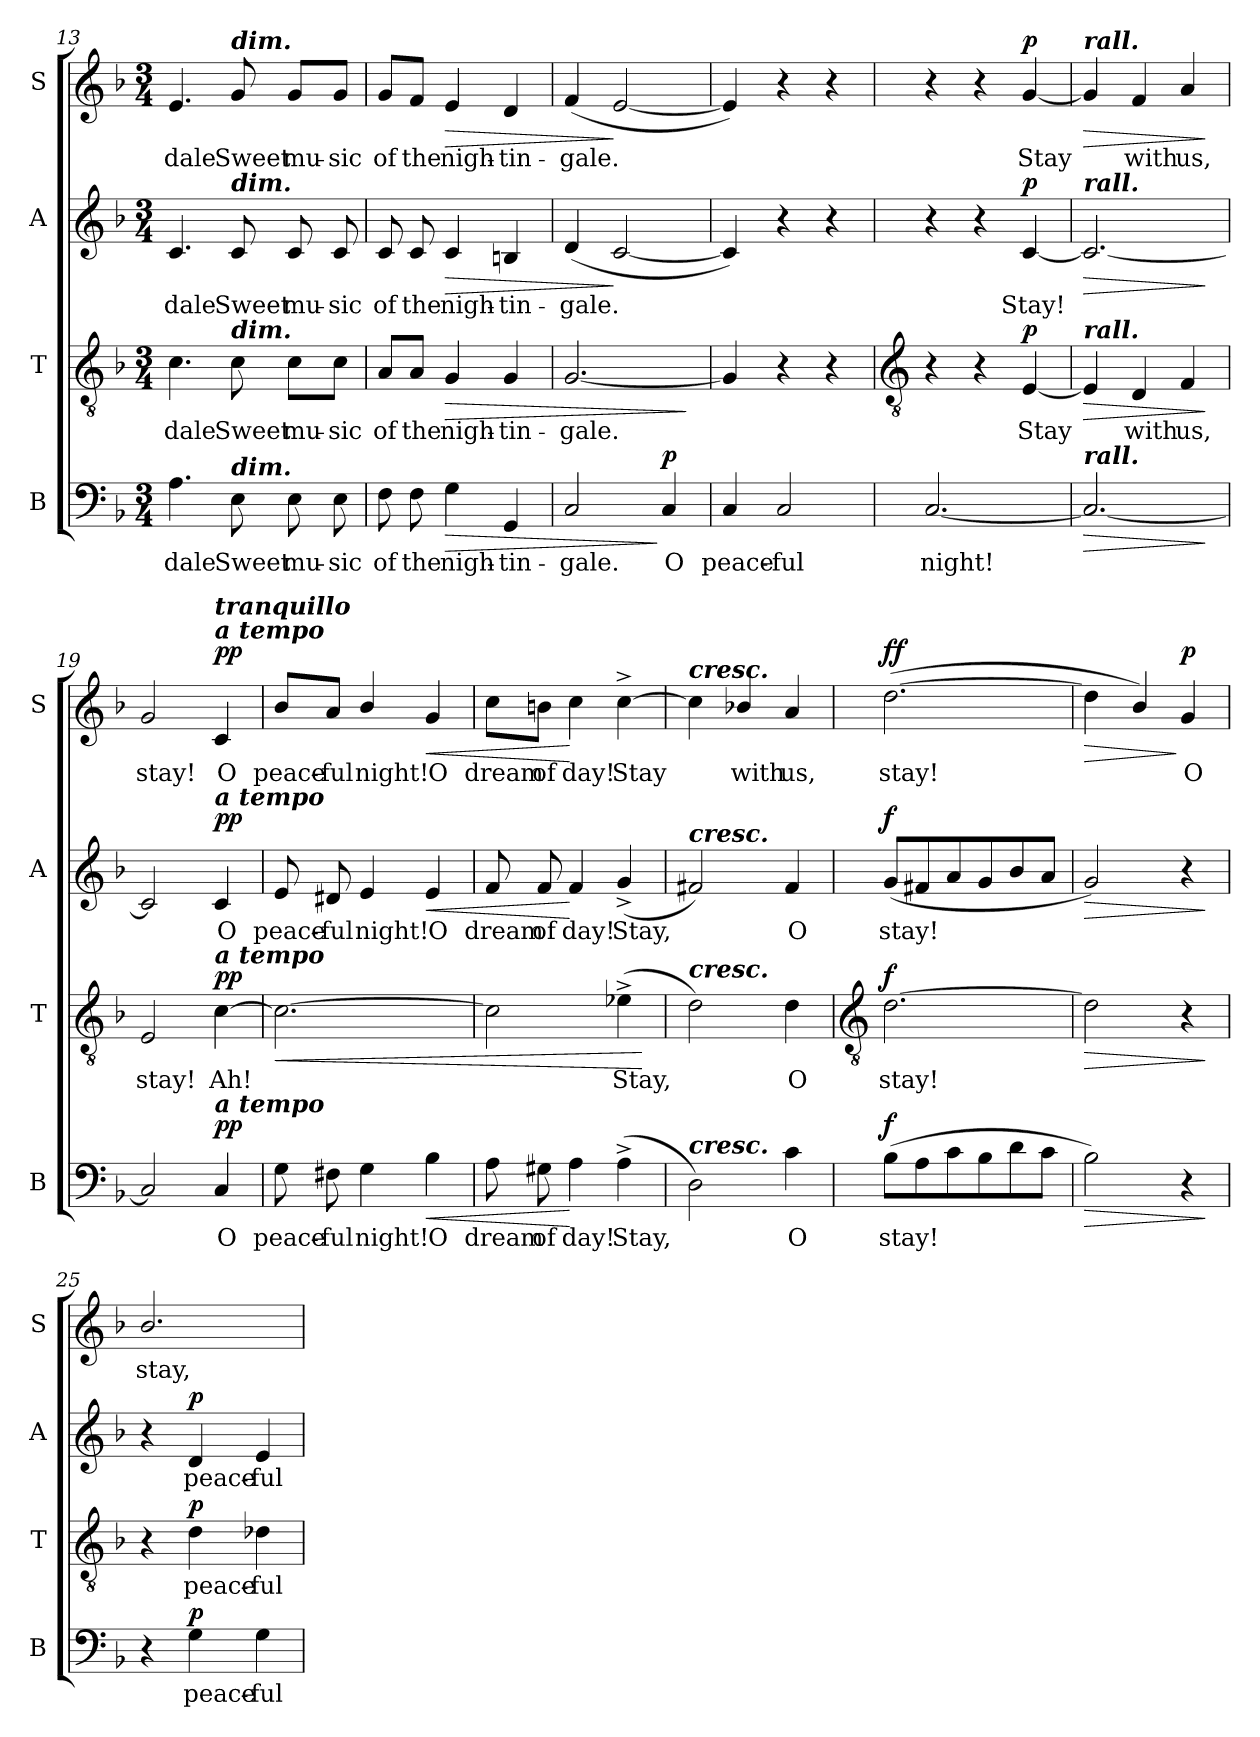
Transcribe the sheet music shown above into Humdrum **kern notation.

**kern	**text	**dynam	**kern	**text	**dynam	**kern	**text	**dynam	**kern	**text	**dynam
*part4	*part4	*part4	*part3	*part3	*part3	*part2	*part2	*part2	*part1	*part1	*part1
*staff4	*staff4	*staff4	*staff3	*staff3	*staff3	*staff2	*staff2	*staff2	*staff1	*staff1	*staff1
*I"B	*	*	*I"T	*	*	*I"A	*	*	*I"S	*	*
*I'B	*	*	*I'T	*	*	*I'A	*	*	*I'S	*	*
*clefF4	*	*	*clefGv2	*	*	*clefG2	*	*	*clefG2	*	*
*k[b-]	*	*	*k[b-]	*	*	*k[b-]	*	*	*k[b-]	*	*
*F:	*	*	*F:	*	*	*F:	*	*	*F:	*	*
*M3/4	*	*	*M3/4	*	*	*M3/4	*	*	*M3/4	*	*
=13	=13	=13	=13	=13	=13	=13	=13	=13	=13	=13	=13
!	!LO:LY:b	!	!	!LO:LY:b	!	!	!LO:LY:b	!	!	!LO:LY:b	!
4.A	dale	.	4.c	dale	.	4.c	dale	.	4.e	dale	.
!	!	!	!	!	!	!	!	!	!LO:TX:a:Bi:t=dim.	!	!
!	!	!	!	!	!	!LO:TX:a:Bi:t=dim.	!	!	!	!	!
!	!	!	!LO:TX:a:Bi:t=dim.	!	!	!	!	!	!	!	!
!LO:TX:a:Bi:t=dim.	!	!	!	!	!	!	!	!	!	!	!
!	!LO:LY:b	!	!	!LO:LY:b	!	!	!LO:LY:b	!	!	!LO:LY:b	!
8E	Sweet	.	8c	Sweet	.	8c	Sweet	.	8g	Sweet	.
!	!LO:LY:b	!	!	!LO:LY:b	!	!	!LO:LY:b	!	!	!LO:LY:b	!
8E	mu-	.	8c\L	mu-	.	8c	mu-	.	8g/L	mu-	.
!	!LO:LY:b	!	!	!LO:LY:b	!	!	!LO:LY:b	!	!	!LO:LY:b	!
8E	-sic	.	8c\J	-sic	.	8c	-sic	.	8g/J	-sic	.
=14	=14	=14	=14	=14	=14	=14	=14	=14	=14	=14	=14
!	!LO:LY:b	!	!	!LO:LY:b	!	!	!LO:LY:b	!	!	!LO:LY:b	!
8F	of	.	8A/L	of	.	8c	of	.	8g/L	of	.
!	!LO:LY:b	!	!	!LO:LY:b	!	!	!LO:LY:b	!	!	!LO:LY:b	!
8F	the	.	8A/J	the	.	8c	the	.	8f/J	the	.
!	!LO:LY:b	!LO:HP:b	!	!LO:LY:b	!LO:HP:b	!	!LO:LY:b	!LO:HP:b	!	!LO:LY:b	!LO:HP:b
4G	nigh-	>	4G	nigh-	>	4c	nigh-	>	4e	nigh-	>
!	!LO:LY:b	!	!	!LO:LY:b	!	!	!LO:LY:b	!	!	!LO:LY:b	!
4GG	-tin-	.	4G	-tin-	.	4Bn	-tin-	.	4d	-tin-	.
=15	=15	=15	=15	=15	=15	=15	=15	=15	=15	=15	=15
!	!LO:LY:b	!	!	!LO:LY:b	!	!	!LO:LY:b	!	!	!LO:LY:b	!
2C	-gale.	.	[2.G	-gale.	.	(<4d	-gale.	.	(<4f	-gale.	.
.	.	.	.	.	.	[2c	.	]	[2e	.	]
!	!LO:LY:b	!LO:DY:n=1:b	!	!	!	!	!	!	!	!	!
4C	O	] p	.	.	.	.	.	.	.	.	.
.	.	.	.	.	]	.	.	.	.	.	.
=16	=16	=16	=16	=16	=16	=16	=16	=16	=16	=16	=16
!	!LO:LY:b	!	!	!	!	!	!	!	!	!	!
4C	peace-	.	4G]	.	.	4c])	.	.	4e])	.	.
!	!LO:LY:b	!	!	!	!	!	!	!	!	!	!
2C	-ful	.	4r	.	.	4r	.	.	4r	.	.
.	.	.	4r	.	.	4r	.	.	4r	.	.
!!LO:LB:g=z
=17	=17	=17	=17	=17	=17	=17	=17	=17	=17	=17	=17
*	*	*	*clefGv2	*	*	*	*	*	*	*	*
!	!LO:LY:b	!	!	!	!	!	!	!	!	!	!
[2.C	night!	.	4r	.	.	4r	.	.	4r	.	.
.	.	.	4r	.	.	4r	.	.	4r	.	.
!	!	!	!	!LO:LY:b	!LO:DY:b	!	!LO:LY:b	!LO:DY:b	!	!LO:LY:b	!LO:DY:b
.	.	.	[4E	Stay	p	[4c	Stay!	p	[4g	Stay	p
=18	=18	=18	=18	=18	=18	=18	=18	=18	=18	=18	=18
!	!	!	!	!	!	!	!	!	!LO:TX:a:Bi:t=rall.	!	!
!	!	!	!	!	!	!LO:TX:a:Bi:t=rall.	!	!	!	!	!
!	!	!	!LO:TX:a:Bi:t=rall.	!	!	!	!	!	!	!	!
!LO:TX:a:Bi:t=rall.	!	!	!	!	!	!	!	!	!	!	!
!	!	!LO:HP:b	!	!	!LO:HP:b	!	!	!LO:HP:b	!	!	!
!	!	!	!	!	!	!	!	!LO:HP:n=1:b	!	!	!LO:HP:b
2.C_	.	>	4E]	.	>	2.c_	.	> >	4g]	.	>
!	!	!	!	!LO:LY:b	!	!	!	!	!	!LO:LY:b	!
.	.	.	4D	with	.	.	.	.	4f	with	.
!	!	!	!	!LO:LY:b	!	!	!	!	!	!LO:LY:b	!
.	.	.	4F	us,	.	.	.	.	4a	us,	.
.	.	]	.	.	]	.	.	]	.	.	]
=19	=19	=19	=19	=19	=19	=19	=19	=19	=19	=19	=19
!	!	!	!	!LO:LY:b	!	!	!	!	!	!LO:LY:b	!
2C]	.	.	2E	stay!	.	2c]	.	.	2g	stay!	.
!	!	!	!	!	!	!	!	!	!LO:TX:a:Bi:t=a tempo	!	!
!	!	!	!	!	!	!	!	!	!LO:TX:a:Bi:t=tranquillo	!	!
!	!	!	!	!	!	!LO:TX:a:Bi:t=a tempo	!	!	!	!	!
!	!	!	!LO:TX:a:Bi:t=a tempo	!	!	!	!	!	!	!	!
!LO:TX:a:Bi:t=a tempo	!	!	!	!	!	!	!	!	!	!	!
!	!LO:LY:b	!LO:DY:b	!	!LO:LY:b	!LO:DY:b	!	!LO:LY:b	!LO:DY:n=1:b	!	!LO:LY:b	!LO:DY:b
4C	O	pp	[4c	Ah!	pp	4c	O	] pp	4c	O	pp
=20	=20	=20	=20	=20	=20	=20	=20	=20	=20	=20	=20
!	!LO:LY:b	!	!	!	!LO:HP:b	!	!LO:LY:b	!	!	!LO:LY:b	!
8G	peace-	.	2.c_	.	<	8e	peace-	.	8b-/L	peace-	.
!	!LO:LY:b	!	!	!	!	!	!LO:LY:b	!	!	!LO:LY:b	!
8F#X	-ful	.	.	.	.	8d#X	-ful	.	8a/J	-ful	.
!	!LO:LY:b	!	!	!	!	!	!LO:LY:b	!	!	!LO:LY:b	!
4G	night!	.	.	.	.	4e	night!	.	4b-/	night!	.
!	!LO:LY:b	!LO:HP:b	!	!	!	!	!LO:LY:b	!LO:HP:b	!	!LO:LY:b	!LO:HP:b
4B-	O	<	.	.	.	4e	O	<	4g	O	<
=21	=21	=21	=21	=21	=21	=21	=21	=21	=21	=21	=21
!	!LO:LY:b	!	!	!	!	!	!LO:LY:b	!	!	!LO:LY:b	!
8A	dream	.	2c]	.	.	8f	dream	.	8cc\L	dream	.
!	!LO:LY:b	!	!	!	!	!	!LO:LY:b	!	!	!LO:LY:b	!
8G#X	of	.	.	.	.	8f	of	.	8bn\J	of	.
!	!LO:LY:b	!	!	!	!	!	!LO:LY:b	!	!	!LO:LY:b	!
4A	day!	[	.	.	.	4f	day!	[	4cc	day!	[
!	!LO:LY:b	!	!	!LO:LY:b	!	!	!LO:LY:b	!	!	!LO:LY:b	!
(>4A^	Stay,	.	(>4e-X^	Stay,	.	(<4g^	Stay,	.	[4cc^	Stay	.
.	.	.	.	.	[	.	.	.	.	.	.
=22	=22	=22	=22	=22	=22	=22	=22	=22	=22	=22	=22
!	!	!	!	!	!	!	!	!	!LO:TX:a:Bi:t=cresc.	!	!
!	!	!	!	!	!	!LO:TX:a:Bi:t=cresc.	!	!	!	!	!
!	!	!	!LO:TX:a:Bi:t=cresc.	!	!	!	!	!	!	!	!
!LO:TX:a:Bi:t=cresc.	!	!	!	!	!	!	!	!	!	!	!
2D)	.	.	2d)	.	.	2f#X)	.	.	4cc]	.	.
!	!	!	!	!	!	!	!	!	!	!LO:LY:b	!
.	.	.	.	.	.	.	.	.	4b-X/	with	.
!	!LO:LY:b	!	!	!LO:LY:b	!	!	!LO:LY:b	!	!	!LO:LY:b	!
4c	O	.	4d	O	.	4f#	O	.	4a	us,	.
!!LO:LB:g=z
=23	=23	=23	=23	=23	=23	=23	=23	=23	=23	=23	=23
*	*	*	*clefGv2	*	*	*	*	*	*	*	*
!	!LO:LY:b	!LO:DY:b	!	!LO:LY:b	!LO:DY:b	!	!LO:LY:b	!LO:DY:b	!	!LO:LY:b	!LO:DY:b
!	!	!	!	!	!	!	!	!	!	!	!LO:DY:n=1:b
(>8B-L	stay!	f	[2.d	stay!	f	(<8gL	stay!	f	(>[2.dd	stay!	f f
8A	.	.	.	.	.	8f#X	.	.	.	.	.
8c	.	.	.	.	.	8a	.	.	.	.	.
8B-	.	.	.	.	.	8g	.	.	.	.	.
8d	.	.	.	.	.	8b-	.	.	.	.	.
8cJ	.	.	.	.	.	8aJ	.	.	.	.	.
=24	=24	=24	=24	=24	=24	=24	=24	=24	=24	=24	=24
!	!	!LO:HP:b	!	!	!LO:HP:b	!	!	!LO:HP:b	!	!	!LO:HP:b
2B-)	.	>	2d]	.	>	2g)	.	>	4dd]	.	>
.	.	.	.	.	.	.	.	.	4b-/)	.	.
!	!	!	!	!	!	!	!	!	!	!LO:LY:b	!LO:DY:n=1:b
4r	.	.	4r	.	.	4r	.	.	4g	O	] p
.	.	]	.	.	]	.	.	]	.	.	.
=25	=25	=25	=25	=25	=25	=25	=25	=25	=25	=25	=25
!	!	!	!	!	!	!	!	!	!	!LO:LY:b	!
4r	.	.	4r	.	.	4r	.	.	2.b-/	stay,	.
!	!LO:LY:b	!LO:DY:b	!	!LO:LY:b	!LO:DY:b	!	!LO:LY:b	!LO:DY:b	!	!	!
4G	peace-	p	4d	peace-	p	4d	peace-	p	.	.	.
!	!LO:LY:b	!	!	!LO:LY:b	!	!	!LO:LY:b	!	!	!	!
4G	-ful	.	4d-X	-ful	.	4e	-ful	.	.	.	.
=	=	=	=	=	=	=	=	=	=	=	=
*-	*-	*-	*-	*-	*-	*-	*-	*-	*-	*-	*-
